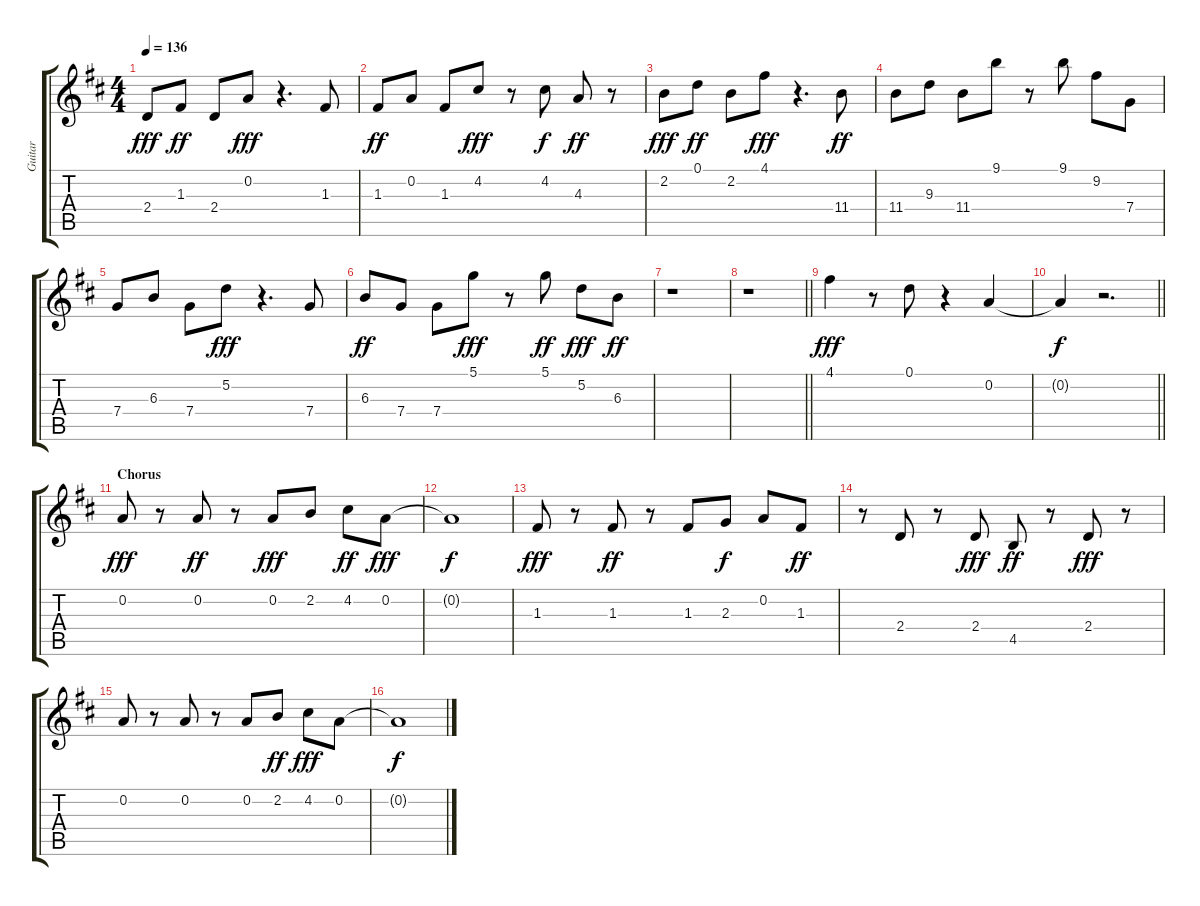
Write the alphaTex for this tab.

\track ("Guitar" "Guitar") {instrument acousticguitarsteel}
\staff {score tabs}
\tuning (D4 A3 F3 C3 G2 D2) {hide}
\ts (4 4)
\tempo 136
\clef g2
\ks bminor
2.4.8{dy fff} 1.3.8{dy ff} 2.4.8 0.2.8{dy fff} r.4{d} 1.3.8 |
1.3.8{dy ff} 0.2.8 1.3.8 4.2.8{dy fff} r.8 4.2.8{dy f} 4.3.8{dy ff} r.8 |
2.2.8{dy fff} 0.1.8{dy ff} 2.2.8 4.1.8{dy fff} r.4{d} 11.4.8{dy ff} |
11.4.8 9.3.8 11.4.8 9.1.8 r.8 9.1.8 9.2.8 7.4.8 |
7.4.8 6.3.8 7.4.8 5.2.8{dy fff} r.4{d} 7.4.8 |
6.3.8{dy ff} 7.4.8 7.4.8 5.1.8{dy fff} r.8 5.1.8{dy ff} 5.2.8{dy fff} 6.3.8{dy ff} |
r.1 |
\barLineRight lightlight
r.1 |
4.1.4{dy fff} r.8 0.1.8 r.4 0.2.4 |
\barLineRight lightlight
0.2{t}.4{dy f} r.2{d} |
\section ("" "Chorus")
0.2.8{dy fff} r.8 0.2.8{dy ff} r.8 0.2.8{dy fff} 2.2.8 4.2.8{dy ff} 0.2.8{dy fff} |
0.2{t}.1{dy f} |
1.3.8{dy fff} r.8 1.3.8{dy ff} r.8 1.3.8 2.3.8{dy f} 0.2.8 1.3.8{dy ff} |
r.8 2.4.8 r.8 2.4.8{dy fff} 4.5.8{dy ff} r.8 2.4.8{dy fff} r.8 |
0.2.8 r.8 0.2.8 r.8 0.2.8 2.2.8{dy ff} 4.2.8{dy fff} 0.2.8 |
0.2{t}.1{dy f}
